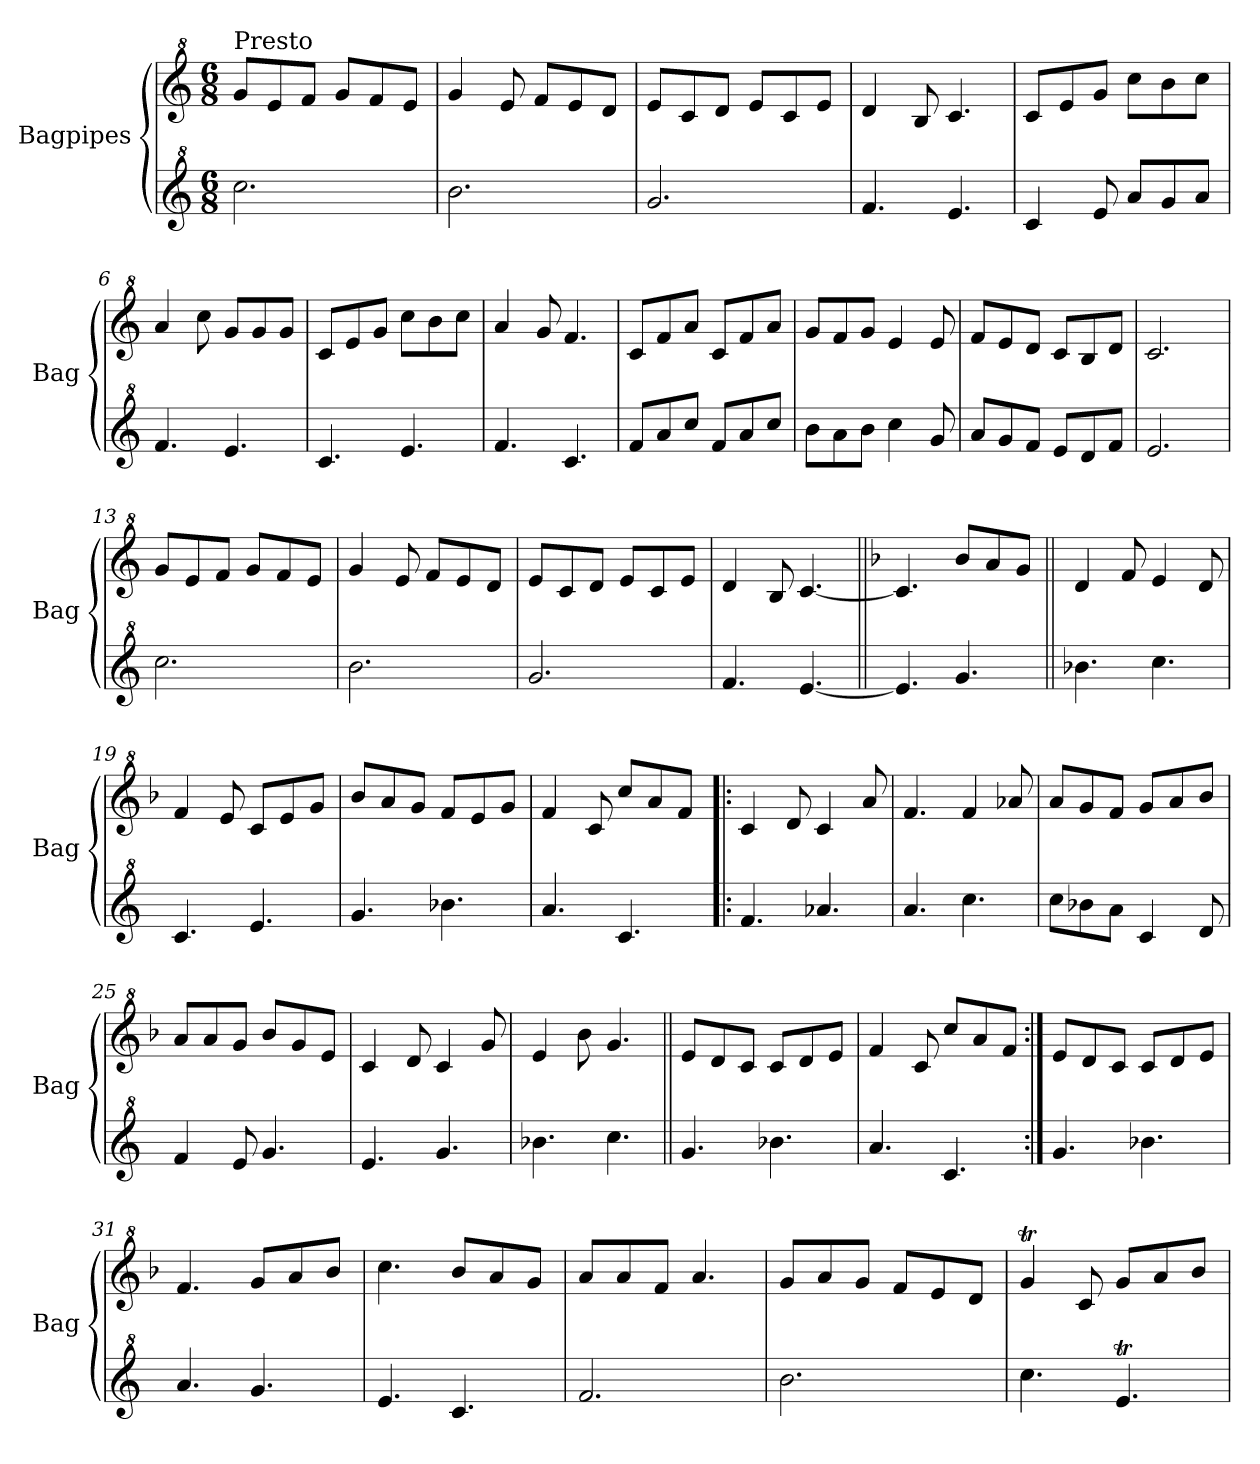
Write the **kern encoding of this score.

**kern	**kern
*part2	*part1
*staff2	*staff1
*I"Bagpipes	*I"Bagpipes
*I'Bag	*I'Bag
*clefG^2	*clefG^2
*k[]	*k[]
*C:	*C:
*M6/8	*M6/8
=1	=1
!	!LO:TX:a:t=Presto
2.ccc\	8gg/L
.	8ee/
.	8ff/J
.	8gg/L
.	8ff/
.	8ee/J
=2	=2
2.bb\	4gg/
.	8ee/
.	8ff/L
.	8ee/
.	8dd/J
=3	=3
2.gg/	8ee/L
.	8cc/
.	8dd/J
.	8ee/L
.	8cc/
.	8ee/J
=4	=4
4.ff/	4dd/
.	8b/
4.ee/	4.cc/
=5	=5
4cc/	8cc/L
.	8ee/
8ee/	8gg/J
8aa/L	8ccc\L
8gg/	8bb\
8aa/J	8ccc\J
=6	=6
4.ff/	4aa/
.	8ccc\
4.ee/	8gg/L
.	8gg/
.	8gg/J
=7	=7
4.cc/	8cc/L
.	8ee/
.	8gg/J
4.ee/	8ccc\L
.	8bb\
.	8ccc\J
=8	=8
4.ff/	4aa/
.	8gg/
4.cc/	4.ff/
!!LO:LB:g=z
=9	=9
8ff/L	8cc/L
8aa/	8ff/
8ccc/J	8aa/J
8ff/L	8cc/L
8aa/	8ff/
8ccc/J	8aa/J
=10	=10
8bb\L	8gg/L
8aa\	8ff/
8bb\J	8gg/J
4ccc\	4ee/
8gg/	8ee/
=11	=11
8aa/L	8ff/L
8gg/	8ee/
8ff/J	8dd/J
8ee/L	8cc/L
8dd/	8b/
8ff/J	8dd/J
=12	=12
2.ee/	2.cc/
=13	=13
2.ccc\	8gg/L
.	8ee/
.	8ff/J
.	8gg/L
.	8ff/
.	8ee/J
=14	=14
2.bb\	4gg/
.	8ee/
.	8ff/L
.	8ee/
.	8dd/J
=15	=15
2.gg/	8ee/L
.	8cc/
.	8dd/J
.	8ee/L
.	8cc/
.	8ee/J
=16	=16
4.ff/	4dd/
.	8b/
[4.ee/	[4.cc/
!!LO:LB:g=z
=17||	=17||
*	*k[b-]
*	*F:
4.ee/]	4.cc/]
4.gg/	8bb-/L
.	8aa/
.	8gg/J
=18||	=18||
4.bb-X\	4dd/
.	8ff/
4.ccc\	4ee/
.	8dd/
=19	=19
4.cc/	4ff/
.	8ee/
4.ee/	8cc/L
.	8ee/
.	8gg/J
=20	=20
4.gg/	8bb-/L
.	8aa/
.	8gg/J
4.bb-X\	8ff/L
.	8ee/
.	8gg/J
=21	=21
4.aa/	4ff/
.	8cc/
4.cc/	8ccc/L
.	8aa/
.	8ff/J
=22!|:	=22!|:
4.ff/	4cc/
.	8dd/
4.aa-X/	4cc/
.	8aa/
=23	=23
4.aa/	4.ff/
4.ccc\	4ff/
.	8aa-X/
=24	=24
8ccc\L	8aa/L
8bb-X\	8gg/
8aa\J	8ff/J
4cc/	8gg/L
.	8aa/
8dd/	8bb-/J
!!LO:LB:g=z
=25	=25
4ff/	8aa/L
.	8aa/
8ee/	8gg/J
4.gg/	8bb-/L
.	8gg/
.	8ee/J
=26	=26
4.ee/	4cc/
.	8dd/
4.gg/	4cc/
.	8gg/
=27	=27
4.bb-X\	4ee/
.	8bb-\
4.ccc\	4.gg/
=28||	=28||
4.gg/	8ee/L
.	8dd/
.	8cc/J
4.bb-X\	8cc/L
.	8dd/
.	8ee/J
=29	=29
4.aa/	4ff/
.	8cc/
4.cc/	8ccc/L
.	8aa/
.	8ff/J
=30:|!	=30:|!
4.gg/	8ee/L
.	8dd/
.	8cc/J
4.bb-X\	8cc/L
.	8dd/
.	8ee/J
=31	=31
4.aa/	4.ff/
4.gg/	8gg/L
.	8aa/
.	8bb-/J
=32	=32
4.ee/	4.ccc\
4.cc/	8bb-/L
.	8aa/
.	8gg/J
!!LO:LB:g=z
=33	=33
2.ff/	8aa/L
.	8aa/
.	8ff/J
.	4.aa/
=34	=34
2.bb\	8gg/L
.	8aa/
.	8gg/J
.	8ff/L
.	8ee/
.	8dd/J
=35	=35
4.ccc\	4ggT/
.	8cc/
4.eet/	8gg/L
.	8aa/
.	8bb-/J
=	=
*-	*-
